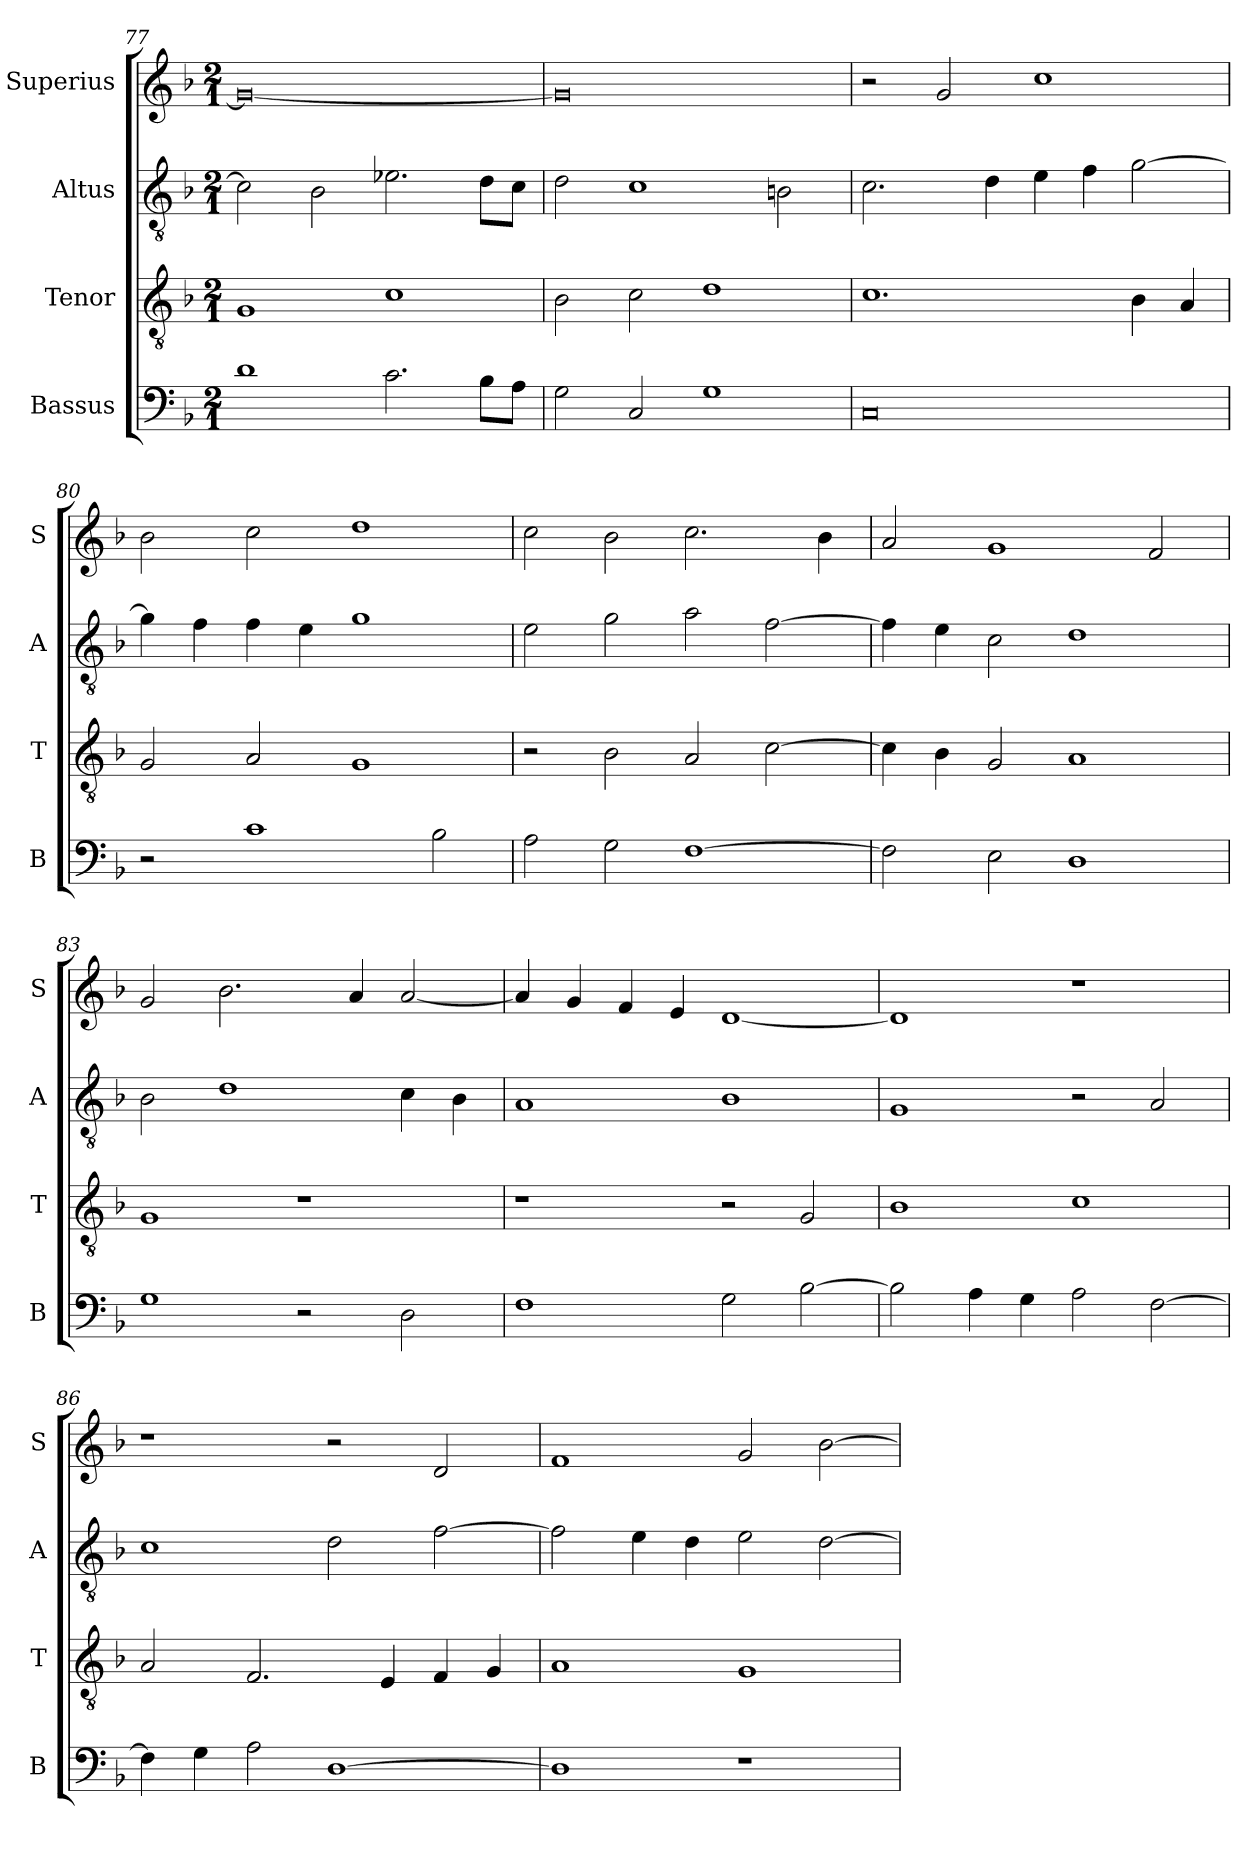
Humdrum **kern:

**kern	**kern	**kern	**kern
*part4	*part3	*part2	*part1
*staff4	*staff3	*staff2	*staff1
*I"Bassus	*I"Tenor	*I"Altus	*I"Superius
*I'B	*I'T	*I'A	*I'S
*clefF4	*clefGv2	*clefGv2	*clefG2
*k[b-]	*k[b-]	*k[b-]	*k[b-]
*F:	*F:	*F:	*F:
*M2/1	*M2/1	*M2/1	*M2/1
=77	=77	=77	=77
1d	1G	2c]	0g_
.	.	2B-	.
2.c	1c	2.e-X	.
8B-L	.	8dL	.
8AJ	.	8cJ	.
=78	=78	=78	=78
2G	2B-	2d	0g]
2C	2c	1c	.
1G	1d	.	.
.	.	2Bn	.
=79	=79	=79	=79
0C	1.c	2.c	2r
.	.	.	2g
.	.	4d	.
.	.	4e	1cc
.	.	4f	.
.	4B-	[2g	.
.	4A	.	.
=80	=80	=80	=80
2r	2G	4g]	2b-
.	.	4f	.
1c	2A	4f	2cc
.	.	4e	.
.	1G	1g	1dd
2B-	.	.	.
=81	=81	=81	=81
2A	2r	2e	2cc
2G	2B-	2g	2b-
[1F	2A	2a	2.cc
.	[2c	[2f	.
.	.	.	4b-
=82	=82	=82	=82
2F]	4c]	4f]	2a
.	4B-	4e	.
2E	2G	2c	1g
1D	1A	1d	.
.	.	.	2f
=83	=83	=83	=83
1G	1G	2B-	2g
.	.	1d	2.b-
2r	1r	.	.
.	.	.	4a
2D	.	4c	[2a
.	.	4B-	.
=84	=84	=84	=84
1F	1r	1A	4a]
.	.	.	4g
.	.	.	4f
.	.	.	4e
2G	2r	1B-	[1d
[2B-	2G	.	.
=85	=85	=85	=85
2B-]	1B-	1G	1d]
4A	.	.	.
4G	.	.	.
2A	1c	2r	1r
[2F	.	2A	.
=86	=86	=86	=86
4F]	2A	1c	1r
4G	.	.	.
2A	2.F	.	.
[1D	.	2d	2r
.	4E	.	.
.	4F	[2f	2d
.	4G	.	.
=87	=87	=87	=87
1D]	1A	2f]	1f
.	.	4e	.
.	.	4d	.
1r	1G	2e	2g
.	.	[2d	[2b-
=	=	=	=
*-	*-	*-	*-
